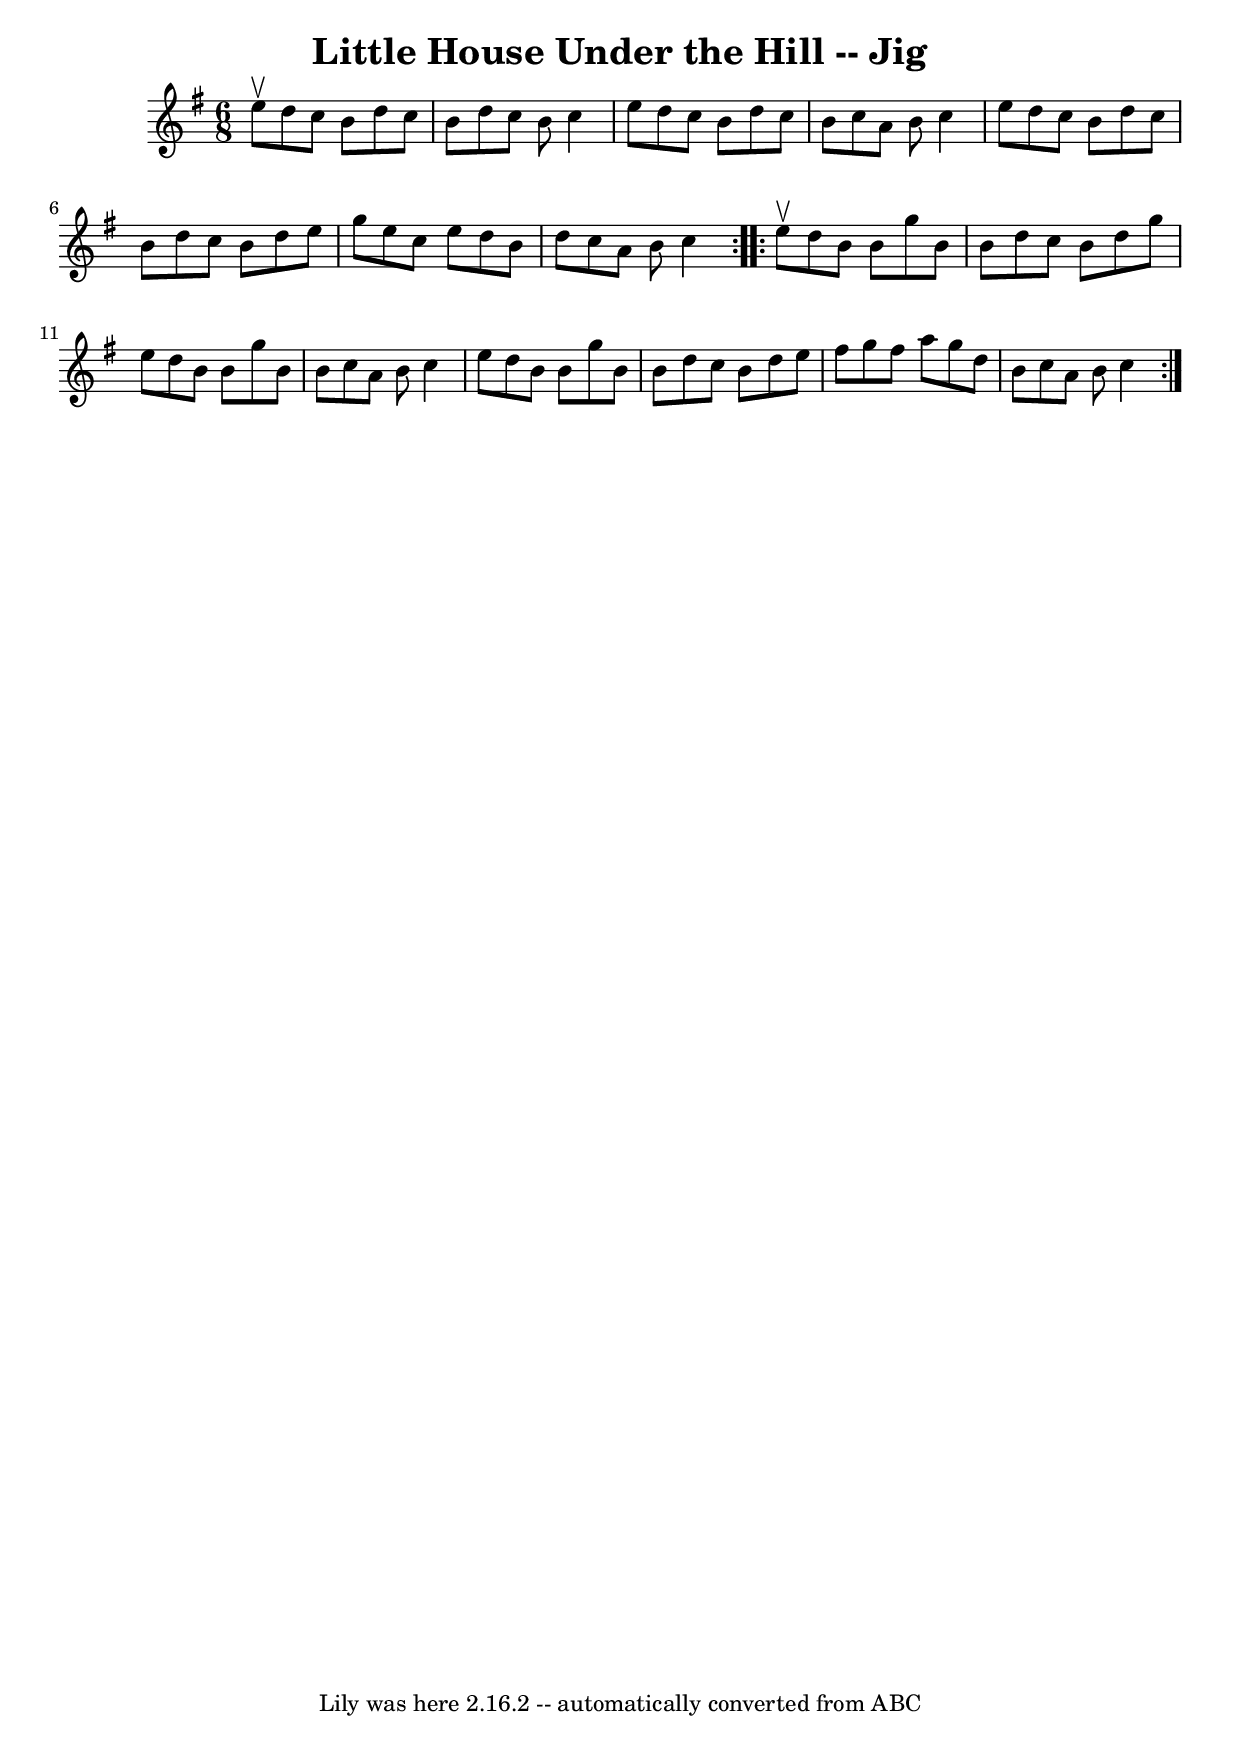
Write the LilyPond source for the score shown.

\version "2.16.2"
\include "Mammoth.ily"
\header {
  %% book = "Ryan's Mammoth Collection"
  crossRefNumber = "1"
  footnotes = "\\\\87 447"
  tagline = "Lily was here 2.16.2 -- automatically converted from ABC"
  title = "Little House Under the Hill -- Jig"

}
voicedefault =  {



  \repeat volta 2 {

    \time 6/8 
    \key g \major
    e''8^\upbow |
    d''8 c''8 b'8 d''8 
    c''8 b'8    |
    d''8 c''8 b'8 c''4 e''8    |
    
    d''8 c''8 b'8 d''8 c''8 b'8    |
    c''8 a'8 b'8    
    c''4 e''8    |
    d''8 c''8 b'8 d''8 c''8 b'8    
    |
    d''8 c''8 b'8 d''8 e''8 g''8    |
    e''8    
    c''8 e''8 d''8 b'8 d''8    |
    c''8 a'8 b'8 c''4  
  } 
  
  \repeat volta 2 {
    e''8^\upbow |
    d''8 b'8 b'8 g''8    
    b'8 b'8    |
    d''8 c''8 b'8 d''8 g''8 e''8    
    |
    d''8 b'8 b'8 g''8 b'8 b'8    |
    c''8 a'8   
    b'8 c''4 e''8    |
    d''8 b'8 b'8 g''8 b'8 b'8   
    |
    d''8 c''8 b'8 d''8 e''8 fis''8    |
    g''8    
    fis''8 a''8 g''8 d''8 b'8    |
    c''8 a'8 b'8 c''4  

  }   

}

\score{
  <<

    \context Staff="default"
    {
      \voicedefault 
      
    }

  >>
  \layout {
    
  }
  \midi {
  }

}
